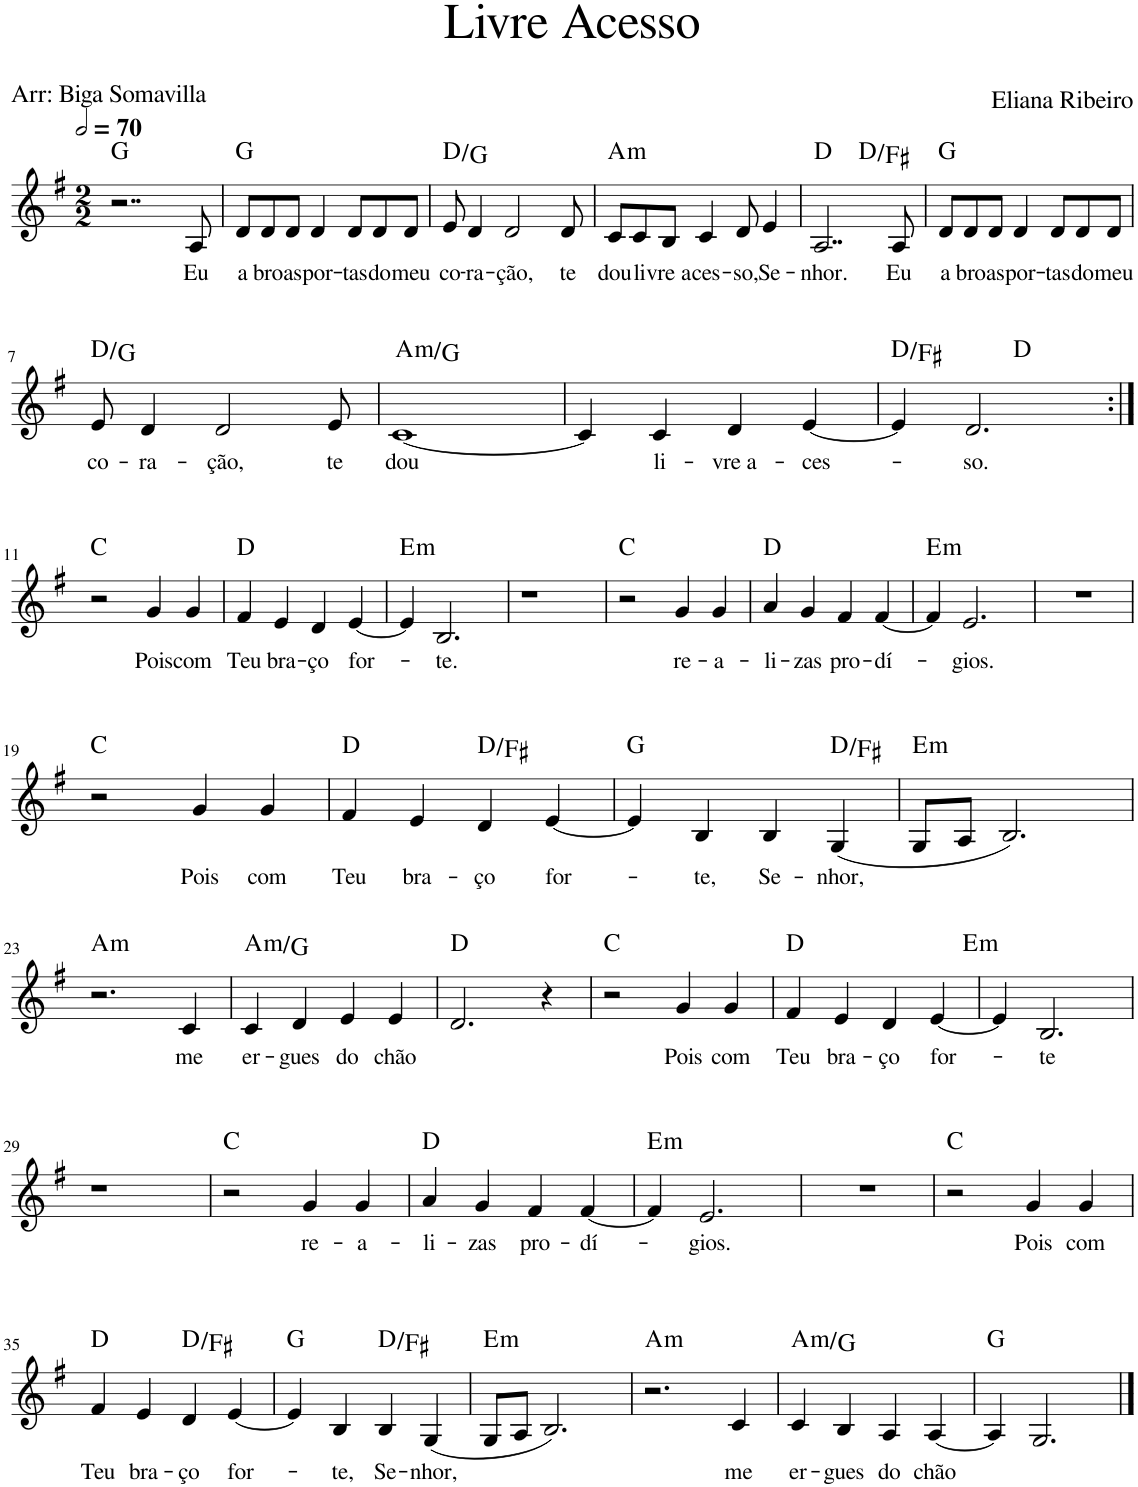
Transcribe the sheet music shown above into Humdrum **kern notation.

**kern	**text	**harte
*part1	*part1	*part1
*staff1	*staff1	*
*I"Voz	*	*
*I'Vo.	*	*
*clefG2	*	*
*k[f#]	*	*
*M2/2	*	*
*MM140	*	*
=1	=1	=1
2..r	.	G:maj
!	!LO:LY:b	!
8A/	Eu	.
=2	=2	=2
!	!LO:LY:b	!
8d/L	a-	G:maj
!	!LO:LY:b	!
8d/	-bro	.
!	!LO:LY:b	!
8d/J	as	.
!	!LO:LY:b	!
4d/	por-	.
!	!LO:LY:b	!
8d/L	-tas	.
!	!LO:LY:b	!
8d/	do	.
!	!LO:LY:b	!
8d/J	meu	.
=3	=3	=3
!	!LO:LY:b	!
8e/	co-	D:maj/4
!	!LO:LY:b	!
4d/	-ra-	.
!	!LO:LY:b	!
2d/	-ção,	.
!	!LO:LY:b	!
8d/	te	.
=4	=4	=4
!	!LO:LY:b	!LO:H:kt=m
8c/L	dou	A:min
!	!LO:LY:b	!
8c/	li-	.
!	!LO:LY:b	!
8B/J	-vre a-	.
!	!LO:LY:b	!
4c/	-ces-	.
!	!LO:LY:b	!
8d/	-so,	.
!	!LO:LY:b	!
4e/	Se-	.
=5	=5	=5
!	!LO:LY:b	!
*^	*	*
2..A/	2ryy	-nhor.	D:maj
.	2ryy	.	D:maj/3
!	!	!LO:LY:b	!
8A/	.	Eu	.
=6	=6	=6	=6
!	!	!LO:LY:b	!
*v	*v	*	*
8d/L	a-	G:maj
!	!LO:LY:b	!
8d/	-bro	.
!	!LO:LY:b	!
8d/J	as	.
!	!LO:LY:b	!
4d/	por-	.
!	!LO:LY:b	!
8d/L	-tas	.
!	!LO:LY:b	!
8d/	do	.
!	!LO:LY:b	!
8d/J	meu	.
!!LO:LB:g=z
=7	=7	=7
!	!LO:LY:b	!
8e/	co-	D:maj/4
!	!LO:LY:b	!
4d/	-ra-	.
!	!LO:LY:b	!
2d/	-ção,	.
!	!LO:LY:b	!
8e/	te	.
=8	=8	=8
!	!LO:LY:b	!LO:H:kt=m
[1c	dou	A:min/b7
=9	=9	=9
4c/]	.	.
!	!LO:LY:b	!
4c/	li-	.
!	!LO:LY:b	!
4d/	-vre a-	.
!	!LO:LY:b	!
[4e/	-ces-	.
=10	=10	=10
*^	*	*
4e/]	2ryy	.	D:maj/3
!	!	!LO:LY:b	!
2.d/	.	-so.	.
.	2ryy	.	D:maj
*v	*v	*	*
!!LO:LB:g=z
=11:|!	=11:|!	=11:|!
2r	.	C:maj
!	!LO:LY:b	!
4g/	Pois	.
!	!LO:LY:b	!
4g/	com	.
=12	=12	=12
!	!LO:LY:b	!
4f#/	Teu	D:maj
!	!LO:LY:b	!
4e/	bra-	.
!	!LO:LY:b	!
4d/	-ço	.
!	!LO:LY:b	!
[4e/	for-	.
=13	=13	=13
!	!	!LO:H:kt=m
4e/]	.	E:min
!	!LO:LY:b	!
2.B/	-te.	.
=14	=14	=14
1r	.	.
=15	=15	=15
2r	.	C:maj
!	!LO:LY:b	!
4g/	re-	.
!	!LO:LY:b	!
4g/	-a-	.
=16	=16	=16
!	!LO:LY:b	!
4a/	-li-	D:maj
!	!LO:LY:b	!
4g/	-zas	.
!	!LO:LY:b	!
4f#/	pro-	.
!	!LO:LY:b	!
[4f#/	-dí-	.
=17	=17	=17
!	!	!LO:H:kt=m
4f#/]	.	E:min
!	!LO:LY:b	!
2.e/	-gios.	.
=18	=18	=18
1r	.	.
!!LO:LB:g=z
=19	=19	=19
2r	.	C:maj
!	!LO:LY:b	!
4g/	Pois	.
!	!LO:LY:b	!
4g/	com	.
=20	=20	=20
!	!LO:LY:b	!
4f#/	Teu	D:maj
!	!LO:LY:b	!
4e/	bra-	.
!	!LO:LY:b	!
4d/	-ço	D:maj/3
!	!LO:LY:b	!
[4e/	for-	.
=21	=21	=21
4e/]	.	G:maj
!	!LO:LY:b	!
4B/	-te,	.
!	!LO:LY:b	!
4B/	Se-	.
!	!LO:LY:b	!
(4G/	-nhor,	D:maj/3
=22	=22	=22
!	!	!LO:H:kt=m
8G/L	.	E:min
8A/J	.	.
2.B/)	.	.
!!LO:LB:g=z
=23	=23	=23
!	!	!LO:H:kt=m
2.r	.	A:min
!	!LO:LY:b	!
4c/	me	.
=24	=24	=24
!	!LO:LY:b	!LO:H:kt=m
4c/	er-	A:min/b7
!	!LO:LY:b	!
4d/	-gues	.
!	!LO:LY:b	!
4e/	do	.
!	!LO:LY:b	!
4e/	chão	.
=25	=25	=25
2.d/	.	D:maj
4r	.	.
=26	=26	=26
2r	.	C:maj
!	!LO:LY:b	!
4g/	Pois	.
!	!LO:LY:b	!
4g/	com	.
=27	=27	=27
!	!LO:LY:b	!
4f#/	Teu	D:maj
!	!LO:LY:b	!
4e/	bra-	.
!	!LO:LY:b	!
4d/	-ço	.
!	!LO:LY:b	!
[4e/	for-	.
=28	=28	=28
!	!	!LO:H:kt=m
4e/]	.	E:min
!	!LO:LY:b	!
2.B/	-te	.
!!LO:LB:g=z
=29	=29	=29
1r	.	.
=30	=30	=30
2r	.	C:maj
!	!LO:LY:b	!
4g/	re-	.
!	!LO:LY:b	!
4g/	-a-	.
=31	=31	=31
!	!LO:LY:b	!
4a/	-li-	D:maj
!	!LO:LY:b	!
4g/	-zas	.
!	!LO:LY:b	!
4f#/	pro-	.
!	!LO:LY:b	!
[4f#/	-dí-	.
=32	=32	=32
!	!	!LO:H:kt=m
4f#/]	.	E:min
!	!LO:LY:b	!
2.e/	-gios.	.
=33	=33	=33
1r	.	.
=34	=34	=34
2r	.	C:maj
!	!LO:LY:b	!
4g/	Pois	.
!	!LO:LY:b	!
4g/	com	.
!!LO:LB:g=z
=35	=35	=35
!	!LO:LY:b	!
4f#/	Teu	D:maj
!	!LO:LY:b	!
4e/	bra-	.
!	!LO:LY:b	!
4d/	-ço	D:maj/3
!	!LO:LY:b	!
[4e/	for-	.
=36	=36	=36
4e/]	.	G:maj
!	!LO:LY:b	!
4B/	-te,	.
!	!LO:LY:b	!
4B/	Se-	D:maj/3
!	!LO:LY:b	!
(4G/	-nhor,	.
=37	=37	=37
!	!	!LO:H:kt=m
8G/L	.	E:min
8A/J	.	.
2.B/)	.	.
=38	=38	=38
!	!	!LO:H:kt=m
2.r	.	A:min
!	!LO:LY:b	!
4c/	me	.
=39	=39	=39
!	!LO:LY:b	!LO:H:kt=m
4c/	er-	A:min/b7
!	!LO:LY:b	!
4B/	-gues	.
!	!LO:LY:b	!
4A/	do	.
!	!LO:LY:b	!
[4A/	chão	.
=40	=40	=40
4A/]	.	G:maj
2.G/	.	.
==	==	==
*-	*-	*-
